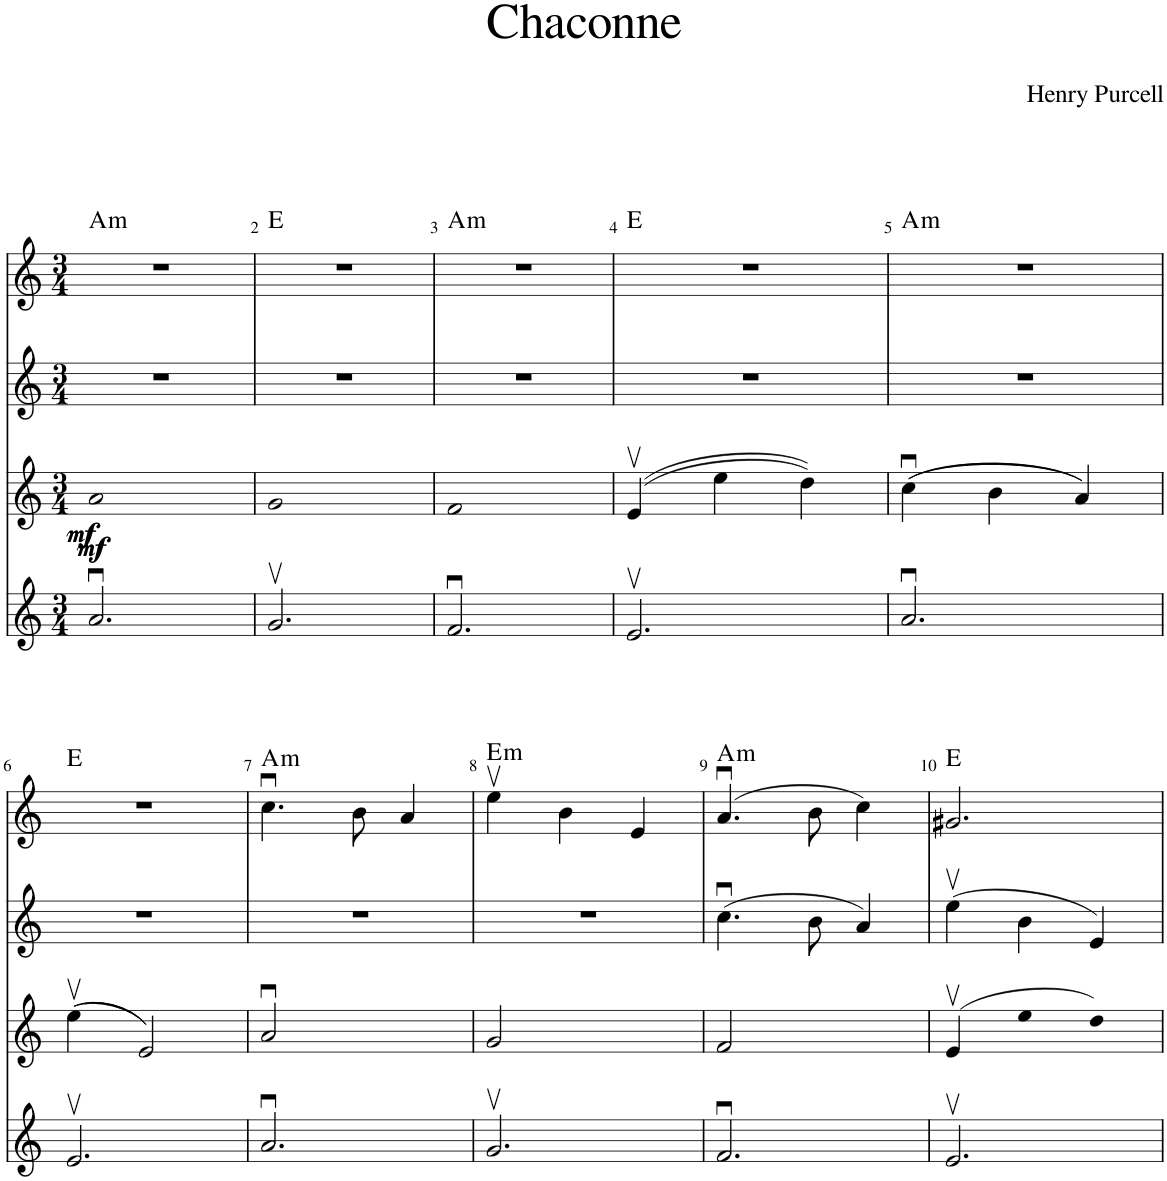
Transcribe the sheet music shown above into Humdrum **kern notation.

**kern	**kern	**dynam	**kern	**kern	**harte
*part4	*part3	*part3	*part2	*part1	*part1
*staff4	*staff3	*staff3	*staff2	*staff1	*
*I"Violin	*I"Violin	*	*I"Violin	*I"Violin	*
*I'Vln	*I'Vln	*	*I'Vln	*I'Vln	*
*clefG2	*clefG2	*	*clefG2	*clefG2	*
*k[]	*k[]	*	*k[]	*k[]	*
*M3/4	*M3/4	*	*M3/4	*M3/4	*
=1	=1	=1	=1	=1	=1
!	!	!LO:DY:b	!	!	!
!	!	!LO:DY:n=1:b	!	!	!
!	!	!LO:DY:n=2:b	!	!	!
!	!	!LO:DY:n=3:b	!	!	!LO:H:kt=m
2.au/	2.a	mf mf mf mf	2.r	2.r	A:min
=2	=2	=2	=2	=2	=2
2.gv/	2.g	.	2.r	2.r	E:maj
=3	=3	=3	=3	=3	=3
!	!	!	!	!	!LO:H:kt=m
2.fu/	2.f	.	2.r	2.r	A:min
=4	=4	=4	=4	=4	=4
2.ev/	((4ev/	.	2.r	2.r	E:maj
.	4ee\	.	.	.	.
.	4dd\))	.	.	.	.
=5	=5	=5	=5	=5	=5
!	!	!	!	!	!LO:H:kt=m
2.au/	((((4ccu\	.	2.r	2.r	A:min
.	4b\	.	.	.	.
.	4a/))))	.	.	.	.
!!LO:LB:g=z
=6	=6	=6	=6	=6	=6
2.ev/	((((4eev\	.	2.r	2.r	E:maj
.	2e/))))	.	.	.	.
=7	=7	=7	=7	=7	=7
!	!	!	!	!	!LO:H:kt=m
2.au/	2.au/	.	2.r	4.ccu\	A:min
.	.	.	.	8b\	.
.	.	.	.	4a/	.
=8	=8	=8	=8	=8	=8
!	!	!	!	!	!LO:H:kt=m
2.gv/	2.g/	.	2.r	4eev\	E:min
.	.	.	.	4b\	.
.	.	.	.	4e/	.
=9	=9	=9	=9	=9	=9
!	!	!	!	!	!LO:H:kt=m
2.fu/	2.f/	.	(4.ccu\	(4.au/	A:min
.	.	.	8b\	8b\	.
.	.	.	4a/)	4cc\)	.
=10	=10	=10	=10	=10	=10
2.ev/	(4ev/	.	(4eev\	2.g#X/	E:maj
.	4ee	.	4b\	.	.
.	4dd)	.	4e/)	.	.
=	=	=	=	=	=
*-	*-	*-	*-	*-	*-
